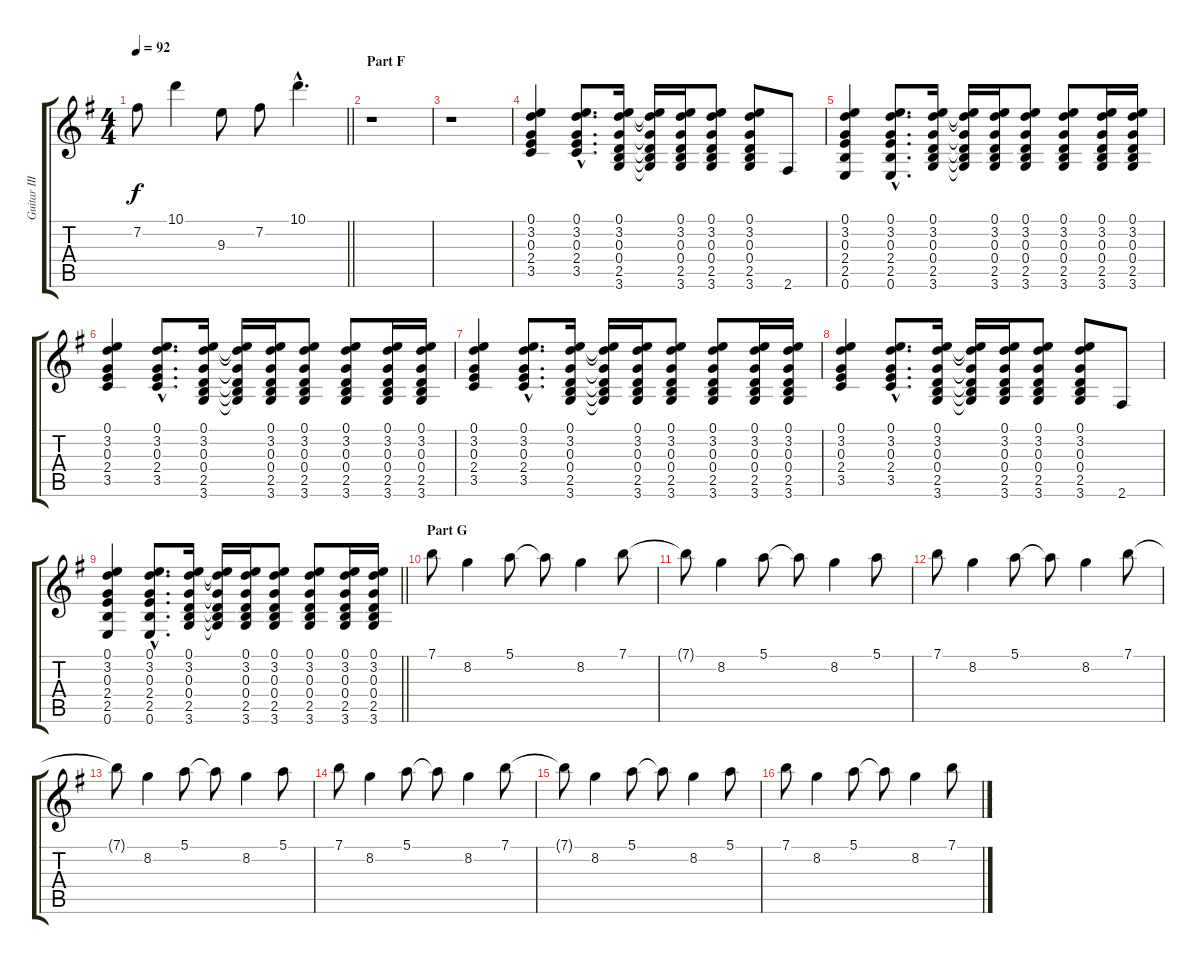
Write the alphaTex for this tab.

\track ("Guitar III (Inoran)" "Guitar III") {instrument distortionguitar}
\staff {score tabs}
\tuning (E4 B3 G3 D3 A2 E2) {hide}
\ts (4 4)
\tempo 92
\clef g2
\barLineRight lightlight
\ks g
7.2.8{dy f} 10.1.4 9.3.8 7.2.8 10.1{hac}.4{d} |
\section ("" "Part F")
r.1 |
r.1 |
(0.1 3.2 0.3 2.4 3.5).4{instrument distortionguitar} (0.1{hac} 3.2{hac} 0.3{hac} 2.4{hac} 3.5{hac}).8{d} (0.1 3.2 0.3 0.4 2.5 3.6).16 (0.1{t} 3.2{t} 0.3{t} 0.4{t} 2.5{t} 3.6{t}).16 (0.1 3.2 0.3 0.4 2.5 3.6).16 (0.1 3.2 0.3 0.4 2.5 3.6).8 (0.1 3.2 0.3 0.4 2.5 3.6).8 2.6.8 |
(0.1 3.2 0.3 2.4 2.5 0.6).4 (0.1{hac} 3.2{hac} 0.3{hac} 2.4{hac} 2.5{hac} 0.6{hac}).8{d} (0.1 3.2 0.3 0.4 2.5 3.6).16 (0.1{t} 3.2{t} 0.3{t} 0.4{t} 2.5{t} 3.6{t}).16 (0.1 3.2 0.3 0.4 2.5 3.6).16 (0.1 3.2 0.3 0.4 2.5 3.6).8 (0.1 3.2 0.3 0.4 2.5 3.6).8 (0.1 3.2 0.3 0.4 2.5 3.6).16 (0.1 3.2 0.3 0.4 2.5 3.6).16 |
(0.1 3.2 0.3 2.4 3.5).4 (0.1{hac} 3.2{hac} 0.3{hac} 2.4{hac} 3.5{hac}).8{d} (0.1 3.2 0.3 0.4 2.5 3.6).16 (0.1{t} 3.2{t} 0.3{t} 0.4{t} 2.5{t} 3.6{t}).16 (0.1 3.2 0.3 0.4 2.5 3.6).16 (0.1 3.2 0.3 0.4 2.5 3.6).8 (0.1 3.2 0.3 0.4 2.5 3.6).8 (0.1 3.2 0.3 0.4 2.5 3.6).16 (0.1 3.2 0.3 0.4 2.5 3.6).16 |
(0.1 3.2 0.3 2.4 3.5).4 (0.1{hac} 3.2{hac} 0.3{hac} 2.4{hac} 3.5{hac}).8{d} (0.1 3.2 0.3 0.4 2.5 3.6).16 (0.1{t} 3.2{t} 0.3{t} 0.4{t} 2.5{t} 3.6{t}).16 (0.1 3.2 0.3 0.4 2.5 3.6).16 (0.1 3.2 0.3 0.4 2.5 3.6).8 (0.1 3.2 0.3 0.4 2.5 3.6).8 (0.1 3.2 0.3 0.4 2.5 3.6).16 (0.1 3.2 0.3 0.4 2.5 3.6).16 |
(0.1 3.2 0.3 2.4 3.5).4 (0.1{hac} 3.2{hac} 0.3{hac} 2.4{hac} 3.5{hac}).8{d} (0.1 3.2 0.3 0.4 2.5 3.6).16 (0.1{t} 3.2{t} 0.3{t} 0.4{t} 2.5{t} 3.6{t}).16 (0.1 3.2 0.3 0.4 2.5 3.6).16 (0.1 3.2 0.3 0.4 2.5 3.6).8 (0.1 3.2 0.3 0.4 2.5 3.6).8 2.6.8 |
\barLineRight lightlight
(0.1 3.2 0.3 2.4 2.5 0.6).4 (0.1{hac} 3.2{hac} 0.3{hac} 2.4{hac} 2.5{hac} 0.6{hac}).8{d} (0.1 3.2 0.3 0.4 2.5 3.6).16 (0.1{t} 3.2{t} 0.3{t} 0.4{t} 2.5{t} 3.6{t}).16 (0.1 3.2 0.3 0.4 2.5 3.6).16 (0.1 3.2 0.3 0.4 2.5 3.6).8 (0.1 3.2 0.3 0.4 2.5 3.6).8 (0.1 3.2 0.3 0.4 2.5 3.6).16 (0.1 3.2 0.3 0.4 2.5 3.6).16 |
\section ("" "Part G")
7.1.8 8.2.4 5.1.8 5.1{t}.8 8.2.4 7.1.8 |
7.1{t}.8 8.2.4 5.1.8 5.1{t}.8 8.2.4 5.1.8 |
7.1.8 8.2.4 5.1.8 5.1{t}.8 8.2.4 7.1.8 |
7.1{t}.8 8.2.4 5.1.8 5.1{t}.8 8.2.4 5.1.8 |
7.1.8 8.2.4 5.1.8 5.1{t}.8 8.2.4 7.1.8 |
7.1{t}.8 8.2.4 5.1.8 5.1{t}.8 8.2.4 5.1.8 |
7.1.8 8.2.4 5.1.8 5.1{t}.8 8.2.4 7.1.8
